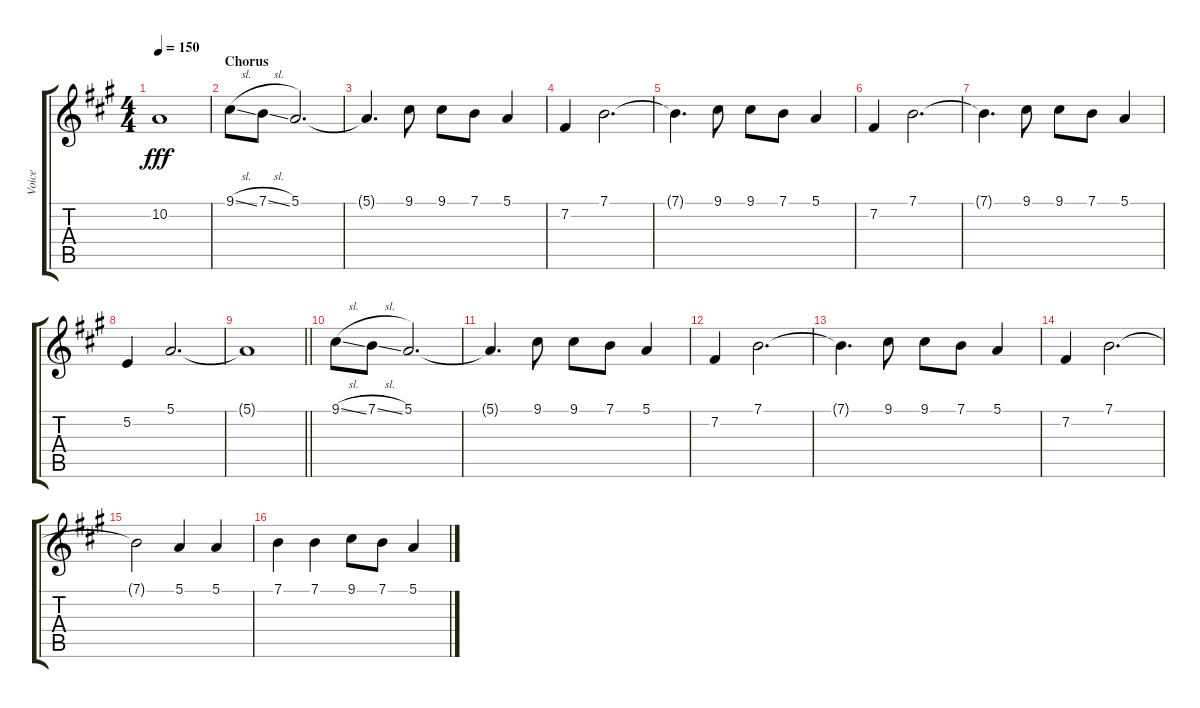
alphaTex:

\track ("Voice " "Voice ") {instrument electricgrandpiano}
\staff {score tabs}
\tuning (E4 B3 G3 D3 A2 E2) {hide}
\ts (4 4)
\tempo 150
\clef g2
\ks a
10.2{t}.1{dy fff} |
\section ("" "Chorus")
9.1{sl}.8 7.1{sl}.8 5.1.2{d} |
5.1{t}.4{d} 9.1.8 9.1.8 7.1.8 5.1.4 |
7.2.4 7.1.2{d} |
7.1{t}.4{d} 9.1.8 9.1.8 7.1.8 5.1.4 |
7.2.4 7.1.2{d} |
7.1{t}.4{d} 9.1.8 9.1.8 7.1.8 5.1.4 |
5.2.4 5.1.2{d} |
\barLineRight lightlight
5.1{t}.1 |
\section ("" "")
9.1{sl}.8 7.1{sl}.8 5.1.2{d} |
5.1{t}.4{d} 9.1.8 9.1.8 7.1.8 5.1.4 |
7.2.4 7.1.2{d} |
7.1{t}.4{d} 9.1.8 9.1.8 7.1.8 5.1.4 |
7.2.4 7.1.2{d} |
7.1{t}.2 5.1.4 5.1.4 |
7.1.4 7.1.4 9.1.8 7.1.8 5.1.4
